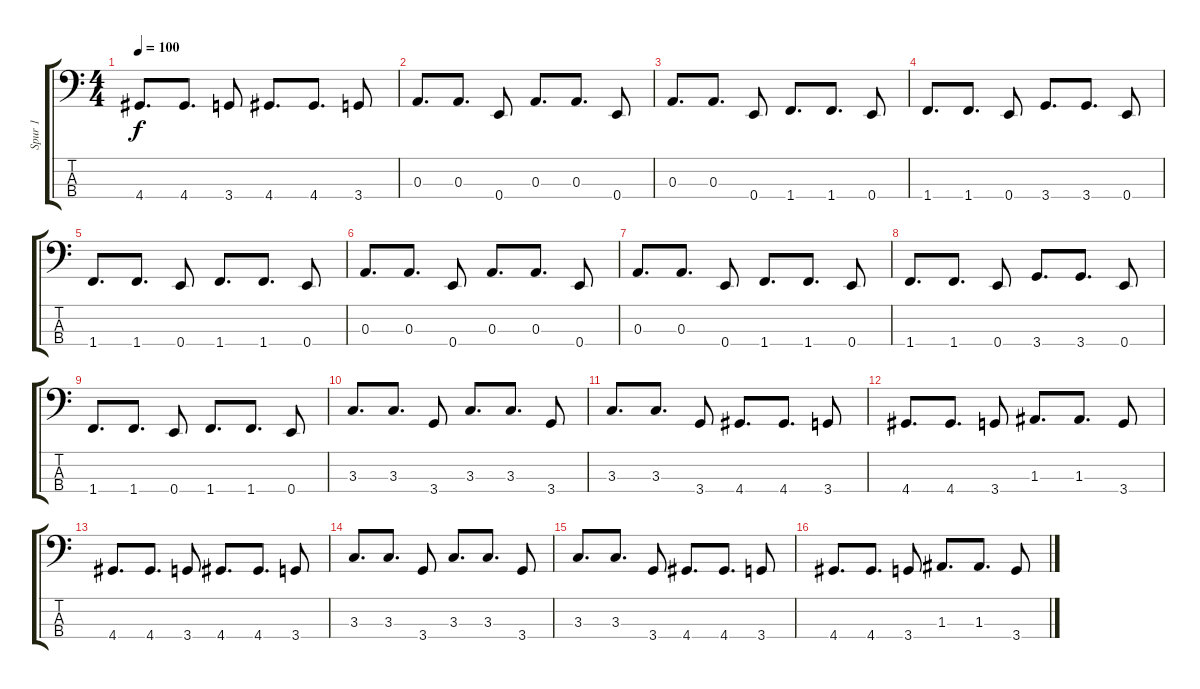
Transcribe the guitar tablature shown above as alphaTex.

\track ("Spur 1" "Spur 1") {instrument slapbass2}
\staff {score tabs}
\tuning (G2 D2 A1 E1) {hide}
\ts (4 4)
\tempo 100
\clef f4
\ks c
4.4.8{d dy f} 4.4.8{d} 3.4.8 4.4.8{d} 4.4.8{d} 3.4.8 |
0.3.8{d} 0.3.8{d} 0.4.8 0.3.8{d} 0.3.8{d} 0.4.8 |
0.3.8{d} 0.3.8{d} 0.4.8 1.4.8{d} 1.4.8{d} 0.4.8 |
1.4.8{d} 1.4.8{d} 0.4.8 3.4.8{d} 3.4.8{d} 0.4.8 |
1.4.8{d} 1.4.8{d} 0.4.8 1.4.8{d} 1.4.8{d} 0.4.8 |
0.3.8{d} 0.3.8{d} 0.4.8 0.3.8{d} 0.3.8{d} 0.4.8 |
0.3.8{d} 0.3.8{d} 0.4.8 1.4.8{d} 1.4.8{d} 0.4.8 |
1.4.8{d} 1.4.8{d} 0.4.8 3.4.8{d} 3.4.8{d} 0.4.8 |
1.4.8{d} 1.4.8{d} 0.4.8 1.4.8{d} 1.4.8{d} 0.4.8 |
3.3.8{d} 3.3.8{d} 3.4.8 3.3.8{d} 3.3.8{d} 3.4.8 |
3.3.8{d} 3.3.8{d} 3.4.8 4.4.8{d} 4.4.8{d} 3.4.8 |
4.4.8{d} 4.4.8{d} 3.4.8 1.3.8{d} 1.3.8{d} 3.4.8 |
4.4.8{d} 4.4.8{d} 3.4.8 4.4.8{d} 4.4.8{d} 3.4.8 |
3.3.8{d} 3.3.8{d} 3.4.8 3.3.8{d} 3.3.8{d} 3.4.8 |
3.3.8{d} 3.3.8{d} 3.4.8 4.4.8{d} 4.4.8{d} 3.4.8 |
4.4.8{d} 4.4.8{d} 3.4.8 1.3.8{d} 1.3.8{d} 3.4.8
